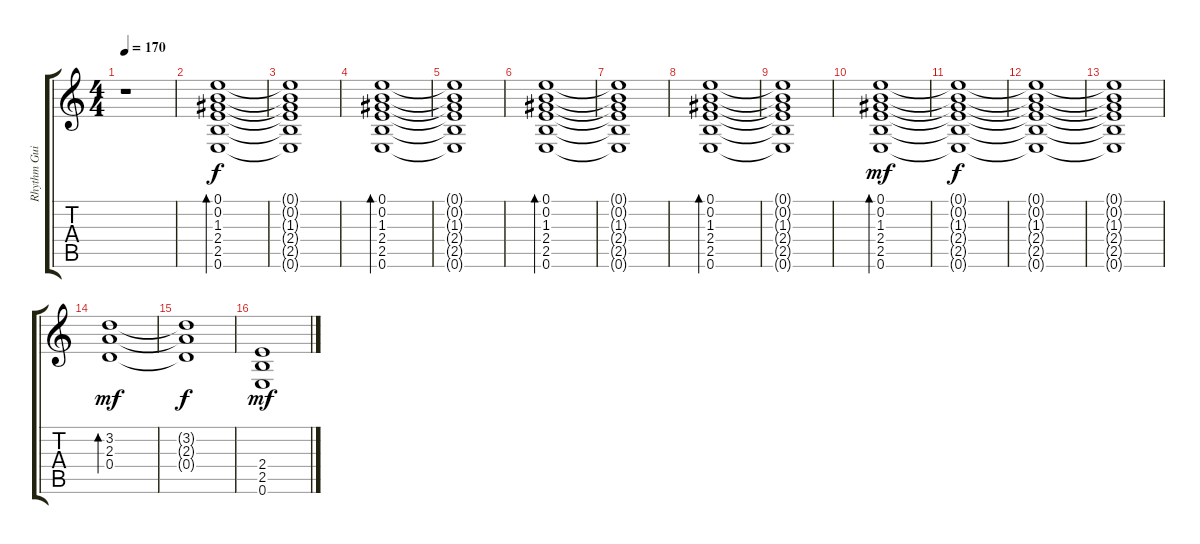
\track ("Rhythm Guitar" "Rhythm Gui") {instrument acousticguitarsteel}
\staff {score tabs}
\tuning (E4 B3 G3 D3 A2 E2) {hide}
\ts (4 4)
\tempo 170
\clef g2
\ks c
r.1{dy f instrument acousticguitarsteel} |
(0.1 0.2 1.3 2.4 2.5 0.6).1{bd 120} |
(0.1{t} 0.2{t} 1.3{t} 2.4{t} 2.5{t} 0.6{t}).1 |
(0.1 0.2 1.3 2.4 2.5 0.6).1{bd 120} |
(0.1{t} 0.2{t} 1.3{t} 2.4{t} 2.5{t} 0.6{t}).1 |
(0.1 0.2 1.3 2.4 2.5 0.6).1{bd 120} |
(0.1{t} 0.2{t} 1.3{t} 2.4{t} 2.5{t} 0.6{t}).1 |
(0.1 0.2 1.3 2.4 2.5 0.6).1{bd 120} |
(0.1{t} 0.2{t} 1.3{t} 2.4{t} 2.5{t} 0.6{t}).1 |
(0.1 0.2 1.3 2.4 2.5 0.6).1{bd 120 dy mf} |
(0.1{t} 0.2{t} 1.3{t} 2.4{t} 2.5{t} 0.6{t}).1{dy f} |
(0.1{t} 0.2{t} 1.3{t} 2.4{t} 2.5{t} 0.6{t}).1 |
(0.1{t} 0.2{t} 1.3{t} 2.4{t} 2.5{t} 0.6{t}).1 |
(3.2 2.3 0.4).1{bd 120 dy mf} |
(3.2{t} 2.3{t} 0.4{t}).1{dy f} |
(2.4 2.5 0.6).1{dy mf}
